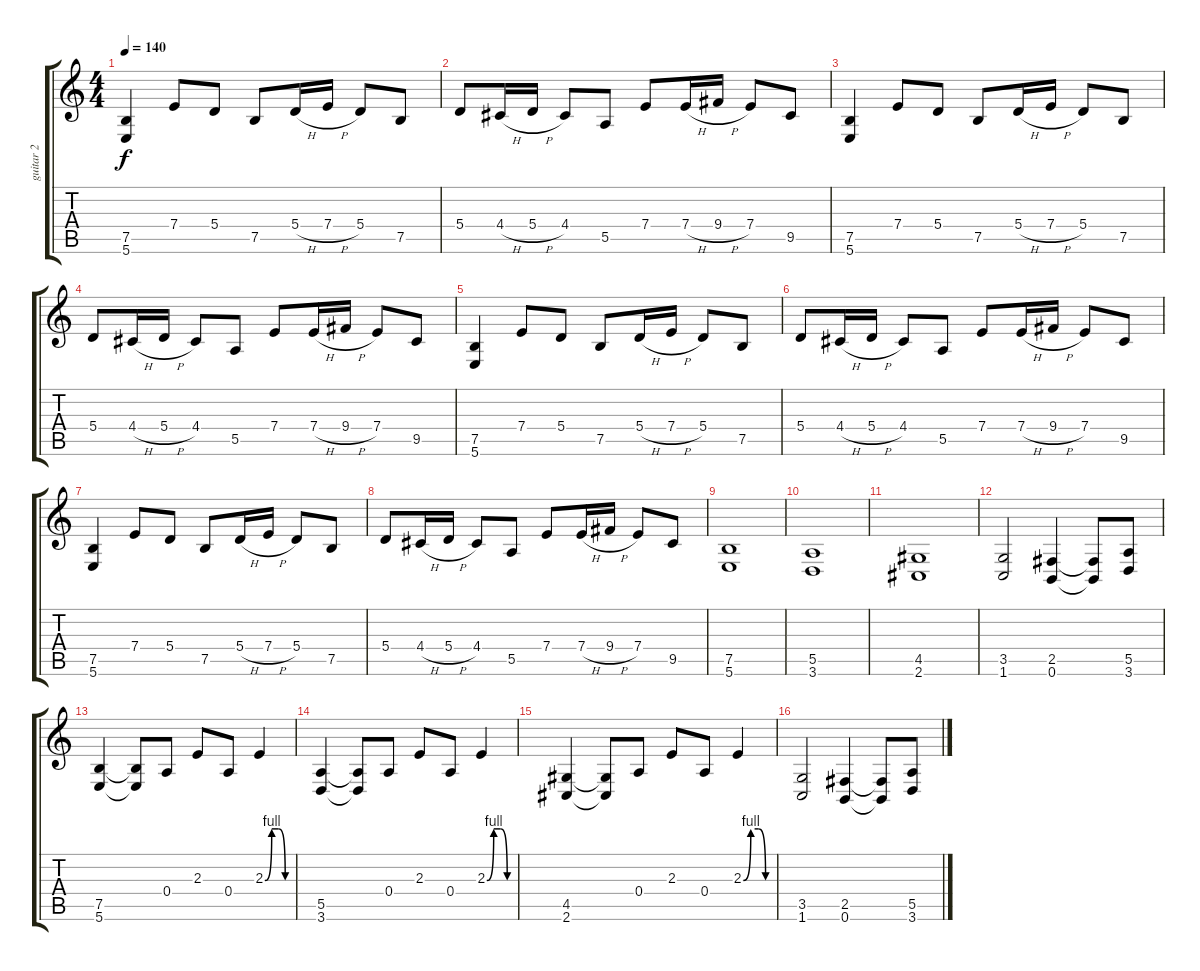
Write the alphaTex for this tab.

\track ("guitar 2" "guitar 2") {instrument distortionguitar}
\staff {score tabs}
\tuning (B3 Gb3 D3 A2 E2 B1) {hide}
\ts (4 4)
\tempo 140
\clef g2
\ks c
(7.5 5.6).4{dy f} 7.4.8 5.4.8 7.5.8 5.4{h}.16 7.4{h}.16 5.4.8 7.5.8 |
5.4.8 4.4{h}.16 5.4{h}.16 4.4.8 5.5.8 7.4.8 7.4{h}.16 9.4{h}.16 7.4.8 9.5.8 |
(7.5 5.6).4 7.4.8 5.4.8 7.5.8 5.4{h}.16 7.4{h}.16 5.4.8 7.5.8 |
5.4.8 4.4{h}.16 5.4{h}.16 4.4.8 5.5.8 7.4.8 7.4{h}.16 9.4{h}.16 7.4.8 9.5.8 |
(7.5 5.6).4 7.4.8 5.4.8 7.5.8 5.4{h}.16 7.4{h}.16 5.4.8 7.5.8 |
5.4.8 4.4{h}.16 5.4{h}.16 4.4.8 5.5.8 7.4.8 7.4{h}.16 9.4{h}.16 7.4.8 9.5.8 |
(7.5 5.6).4 7.4.8 5.4.8 7.5.8 5.4{h}.16 7.4{h}.16 5.4.8 7.5.8 |
5.4.8 4.4{h}.16 5.4{h}.16 4.4.8 5.5.8 7.4.8 7.4{h}.16 9.4{h}.16 7.4.8 9.5.8 |
(7.5 5.6).1 |
(5.5 3.6).1 |
(4.5 2.6).1 |
(3.5 1.6).2 (2.5 0.6).4 (2.5{t} 0.6{t}).8 (5.5 3.6).8 |
(7.5 5.6).4 (7.5{t} 5.6{t}).8 0.4.8 2.3.8 0.4.8 2.3{be (custom 0 0 15 4 30 4 45 0 60 0)}.4 |
(5.5 3.6).4 (5.5{t} 3.6{t}).8 0.4.8 2.3.8 0.4.8 2.3{be (custom 0 0 15 4 30 4 45 0 60 0)}.4 |
(4.5 2.6).4 (4.5{t} 2.6{t}).8 0.4.8 2.3.8 0.4.8 2.3{be (custom 0 0 15 4 30 4 45 0 60 0)}.4 |
(3.5 1.6).2 (2.5 0.6).4 (2.5{t} 0.6{t}).8 (5.5 3.6).8
